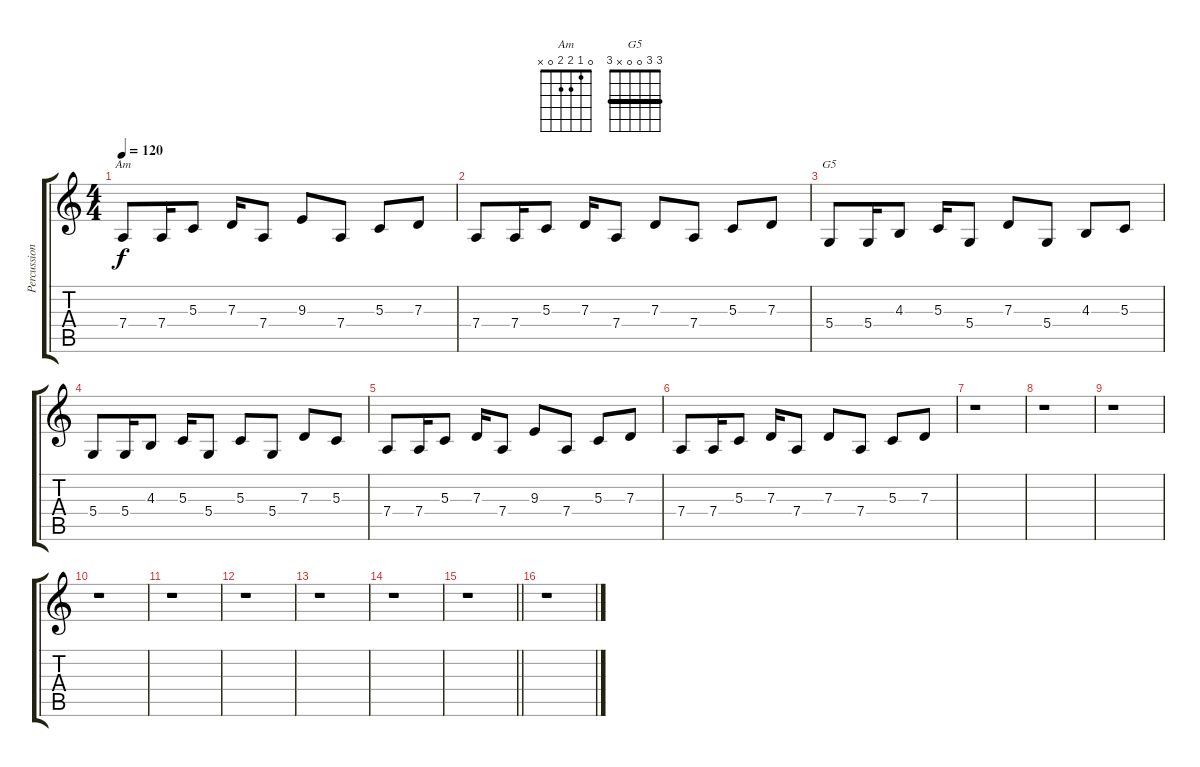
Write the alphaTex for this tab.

\track ("Percussions" "Percussion") {instrument synthdrum}
\staff {score tabs}
\tuning (E4 B3 G3 D3 A2 E2) {hide}
\chord ("Am" 0 1 2 2 0 x)
\chord ("G5" 3 3 0 0 x 3) {barre 3}
\ts (4 4)
\tempo 120
\clef g2
\ks c
7.4.8{ch "Am" dy f} 7.4.16 5.3.8 7.3.16 7.4.8 9.3.8 7.4.8 5.3.8 7.3.8 |
7.4.8 7.4.16 5.3.8 7.3.16 7.4.8 7.3.8 7.4.8 5.3.8 7.3.8 |
5.4.8{ch "G5"} 5.4.16 4.3.8 5.3.16 5.4.8 7.3.8 5.4.8 4.3.8 5.3.8 |
5.4.8 5.4.16 4.3.8 5.3.16 5.4.8 5.3.8 5.4.8 7.3.8 5.3.8 |
7.4.8 7.4.16 5.3.8 7.3.16 7.4.8 9.3.8 7.4.8 5.3.8 7.3.8 |
7.4.8 7.4.16 5.3.8 7.3.16 7.4.8 7.3.8 7.4.8 5.3.8 7.3.8 |
r.1 |
r.1 |
r.1 |
r.1 |
r.1 |
r.1 |
r.1 |
r.1 |
\barLineRight lightlight
r.1 |
r.1
